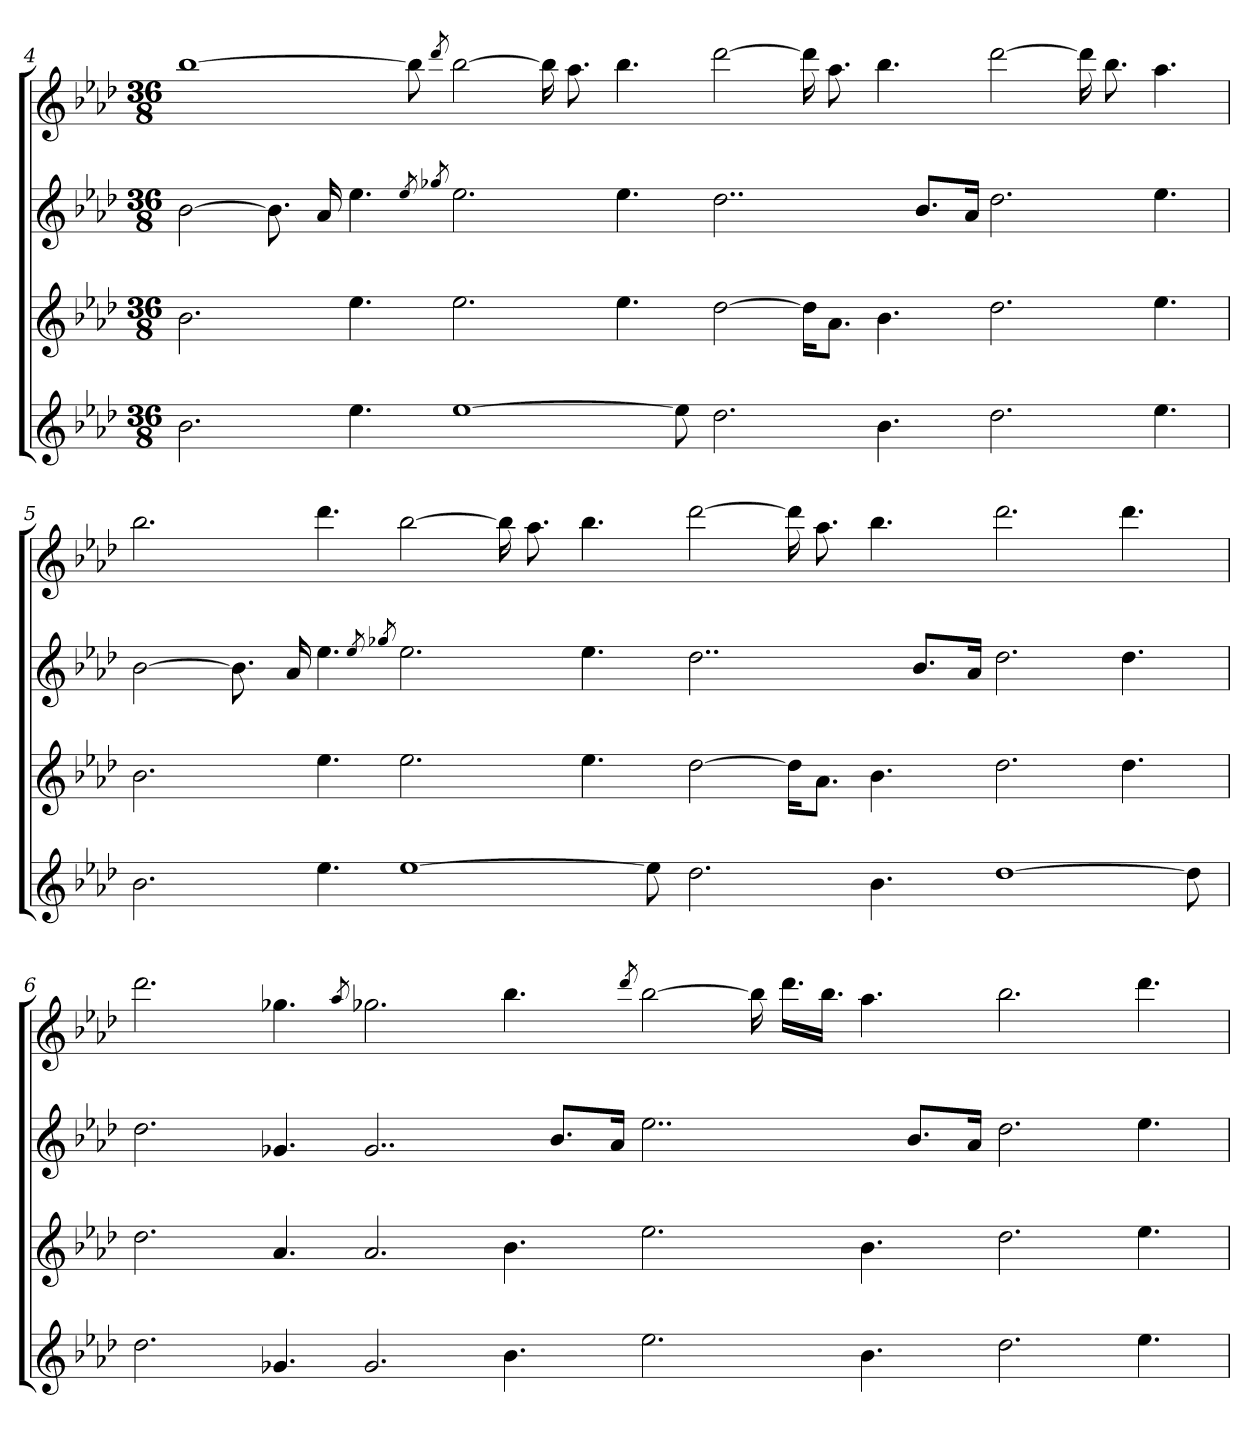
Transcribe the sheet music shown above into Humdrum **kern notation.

**kern	**kern	**kern	**kern
*part4	*part3	*part2	*part1
*staff4	*staff3	*staff2	*staff1
*clefG2	*clefG2	*clefG2	*clefG2
*k[b-e-a-d-]	*k[b-e-a-d-]	*k[b-e-a-d-]	*k[b-e-a-d-]
*M36/8	*M36/8	*M36/8	*M36/8
=4	=4	=4	=4
2.b-	2.b-	[2b-	[1bb-
.	.	8.b-]	.
.	.	16a-	.
4.ee-	4.ee-	4.ee-	.
.	.	.	8bb-]
.	.	8qee-	.
.	.	8qgg-X	8qddd-
[1ee-	2.ee-	2.ee-	[2bb-
.	.	.	16bb-]
.	.	.	8.aa-
.	4.ee-	4.ee-	4.bb-
8ee-]	.	.	.
2.dd-	[2dd-	2..dd-	[2ddd-
.	16dd-\KL]	.	16ddd-]
.	8.a-\J	.	8.aa-
4.b-	4.b-	.	4.bb-
.	.	8.b-/L	.
.	.	16a-/Jk	.
2.dd-	2.dd-	2.dd-	[2ddd-
.	.	.	16ddd-]
.	.	.	8.bb-
4.ee-	4.ee-	4.ee-	4.aa-
=5	=5	=5	=5
2.b-	2.b-	[2b-	2.bb-
.	.	8.b-]	.
.	.	16a-	.
4.ee-	4.ee-	4.ee-	4.ddd-
.	.	8qee-	.
.	.	8qgg-X	.
[1ee-	2.ee-	2.ee-	[2bb-
.	.	.	16bb-]
.	.	.	8.aa-
.	4.ee-	4.ee-	4.bb-
8ee-]	.	.	.
2.dd-	[2dd-	2..dd-	[2ddd-
.	16dd-\KL]	.	16ddd-]
.	8.a-\J	.	8.aa-
4.b-	4.b-	.	4.bb-
.	.	8.b-/L	.
.	.	16a-/Jk	.
[1dd-	2.dd-	2.dd-	2.ddd-
.	4.dd-	4.dd-	4.ddd-
8dd-]	.	.	.
=6	=6	=6	=6
2.dd-	2.dd-	2.dd-	2.ddd-
4.g-X	4.a-	4.g-X	4.gg-X
.	.	.	8qaa-
2.g-	2.a-	2..g-	2.gg-X
4.b-	4.b-	.	4.bb-
.	.	8.b-/L	.
.	.	16a-/Jk	.
.	.	.	8qddd-
2.ee-	2.ee-	2..ee-	[2bb-
.	.	.	16bb-]
.	.	.	16.ddd-\LL
.	.	.	16.bb-\JJ
4.b-	4.b-	.	4.aa-
.	.	8.b-/L	.
.	.	16a-/Jk	.
2.dd-	2.dd-	2.dd-	2.bb-
4.ee-	4.ee-	4.ee-	4.ddd-
=	=	=	=
*-	*-	*-	*-
